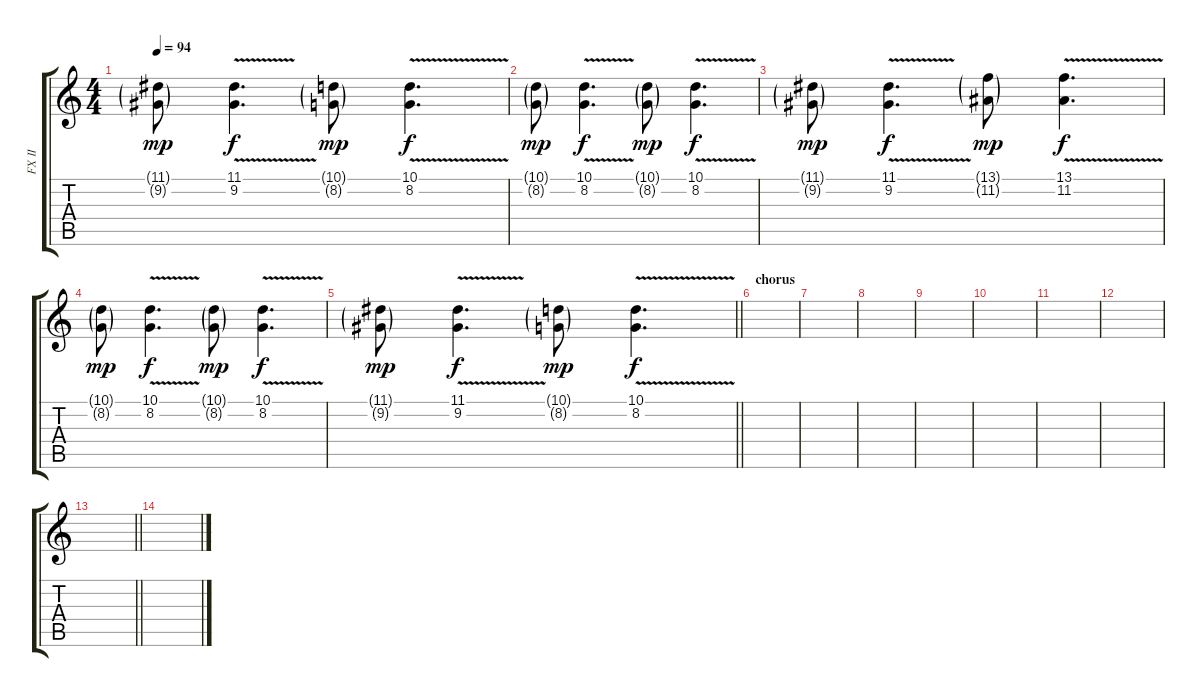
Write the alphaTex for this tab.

\track ("FX II" "FX II") {instrument lead3calliope}
\staff {score tabs}
\tuning (E4 B3 G3 D3 A2 E2) {hide}
\ts (4 4)
\tempo 94
\clef g2
\ks c
(11.1{g} 9.2{g}).8{dy mp} (11.1{v} 9.2{v}).4{d dy f} (10.1{g} 8.2{g}).8{dy mp} (10.1{v} 8.2{v}).4{d dy f} |
(10.1{g} 8.2{g}).8{dy mp} (10.1{v} 8.2{v}).4{d dy f} (10.1{g} 8.2{g}).8{dy mp} (10.1{v} 8.2{v}).4{d dy f} |
(11.1{g} 9.2{g}).8{dy mp} (11.1{v} 9.2{v}).4{d dy f} (13.1{g} 11.2{g}).8{dy mp} (13.1{v} 11.2{v}).4{d dy f} |
(10.1{g} 8.2{g}).8{dy mp} (10.1{v} 8.2{v}).4{d dy f} (10.1{g} 8.2{g}).8{dy mp} (10.1{v} 8.2{v}).4{d dy f} |
\barLineRight lightlight
(11.1{g} 9.2{g}).8{dy mp} (11.1{v} 9.2{v}).4{d dy f} (10.1{g} 8.2{g}).8{dy mp} (10.1{v} 8.2{v}).4{d dy f} |
\section ("" "chorus")
|
|
|
|
|
|
|
\barLineRight lightlight
|
\section ("" "")
